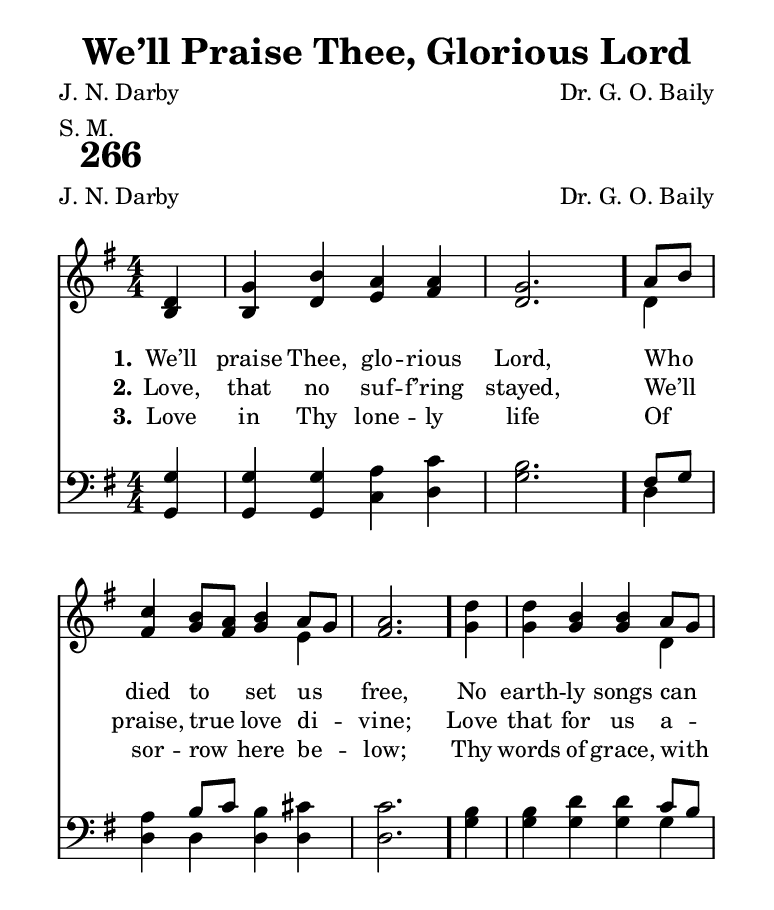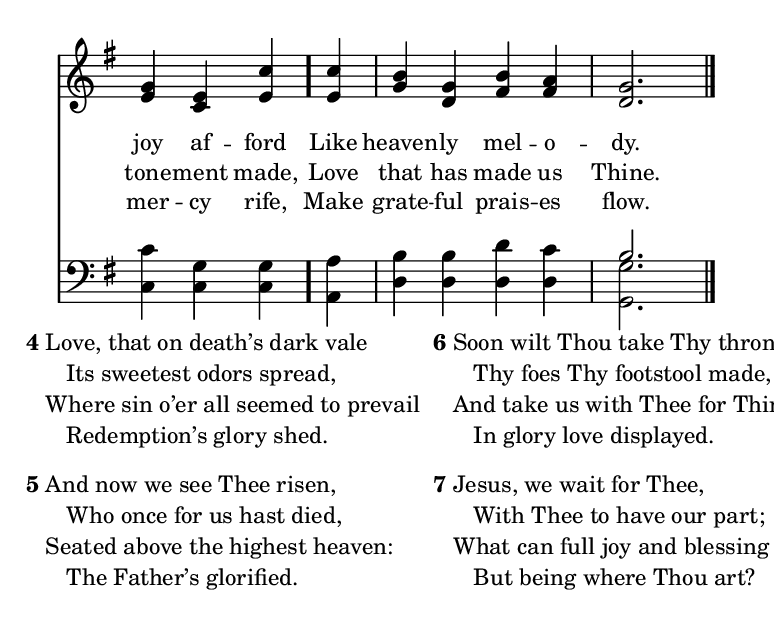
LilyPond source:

\include "common/global.ily"
\paper {
  \include "common/paper.ily"
  ragged-bottom = ##t
  score-markup-spacing.padding = 0.3
  score-markup-spacing.basic-distance = 0.3
  scoreTitleMarkup = \markup {
    \override #'(baseline-skip . 3.5)
    \column {
      \override #'(baseline-skip . 3.5)
      \column {
        \fill-line {
          \huge \larger \larger \bold {
            \concat { "  " \fromproperty #'header:hymnnumber }
            \mytitle
            \null
          }
        }
        \fill-line {
          % no lowering (to save vertical space)
          \fromproperty #'header:poet
          \smaller \bold \mysubtitle
          \fromproperty #'header:composer
        }
      }
    }
  }
}

\header{
  hymnnumber = "266"
  title = "We’ll Praise Thee, Glorious Lord"
  tunename = "Armington"
  meter = "S. M."
  poet = "J. N. Darby"
  composer = "Dr. G. O. Baily"
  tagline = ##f
}

global = {
  \include "common/overrides.ily"
  \override Staff.TimeSignature.style = #'numbered
  \time 4/4
  \override Score.MetronomeMark.transparent = ##t % hide all fermata changes too
  \tempo 4=80
  \key g \major
  \partial 4
  \autoBeamOff
}

notesSoprano = {
\global
\relative c' {

  d4 | g b a a | g2.
  a8[ b] | c4 b8[ a] b4 a8[ g] | a2. \eogbreak
  d4 | d b b a8[ g] | g4 e c'
  c4 | b4 g b a | g2.

  \bar "|."

}
}

notesAlto = {
\global
\relative e' {

  b4 | b d e fis | d2.
  d4 | fis g8[ fis] g4 e | fis2.
  g4 | g g g d | e c e
  e4 | g d fis fis | d2.

}
}

notesTenor = {
\global
\relative a {

  g4 | g g a c | b2.
  fis8[ g] | a4 b8[ c] b4 cis | c2.
  b4 | b d d c8[ b] | c4 g g
  a | b b d c | b2.

}
}

notesBass = {
\global
\relative f, {

  g4 | g g c d | g2.
  d4 | d d d d | d2.
  g4 | g g g g | c, c c
  a4 | d d d d | <g g,>2.

}
}

wordsA = \lyricmode {
\set stanza = "1."

We’ll praise Thee, glo -- rious Lord, \bar "."
Who died to set us free, \bar "."
No earth -- ly songs can joy af -- ford \bar "."
Like heaven -- ly mel -- o -- dy. \bar "."

}

wordsB = \lyricmode {
\set stanza = "2."

Love, that no suf -- f’ring stayed,
We’ll praise, true love di -- vine;
Love that for us a -- tone -- ment made,
Love that has made us Thine.

}

wordsC = \lyricmode {
\set stanza = "3."

Love in Thy lone -- ly life
Of sor -- row here be -- low;
Thy words of grace, with mer -- cy rife,
Make grate -- ful prais -- es flow.

}

wordsD = \markuplist {

\line { Love, that on death’s dark vale }
\line { { \hspace #2 } Its sweetest odors spread, }
\line { Where sin o’er all seemed to prevail }
\line { { \hspace #2 } Redemption’s glory shed. }

}

wordsE = \markuplist {

\line { And now we see Thee risen, }
\line { { \hspace #2 } Who once for us hast died, }
\line { Seated above the highest heaven: }
\line { { \hspace #2 } The Father’s glorified. }

}

wordsF = \markuplist {

\line { Soon wilt Thou take Thy throne, }
\line { { \hspace #2 } Thy foes Thy footstool made, }
\line { And take us with Thee for Thine own, }
\line { { \hspace #2 } In glory love displayed. }

}

wordsG = \markuplist {

\line { Jesus, we wait for Thee, }
\line { { \hspace #2 } With Thee to have our part; }
\line { What can full joy and blessing be }
\line { { \hspace #2 } But being where Thou art? }

}

\score {
  \context ChoirStaff <<
    \context Staff = upper <<
      \set Staff.autoBeaming = ##f
      \set ChoirStaff.systemStartDelimiter = #'SystemStartBar
      \set ChoirStaff.printPartCombineTexts = ##f
      \partcombine #'(2 . 11) \notesSoprano \notesAlto
      \context NullVoice = sopranos { \voiceOne << \notesSoprano >> }
      \context Lyrics = one   \lyricsto sopranos \wordsA
      \context Lyrics = two   \lyricsto sopranos \wordsB
      \context Lyrics = three \lyricsto sopranos \wordsC
    >>
    \context Staff = men <<
      \set Staff.autoBeaming = ##f
      \clef bass
      \set ChoirStaff.printPartCombineTexts = ##f
      \partcombine #'(2 . 11) \notesTenor \notesBass
    >>
  >>
  \layout {
    \include "common/layout.ily"
  }
  \midi{
    \include "common/midi.ily"
  }
}

\noPageBreak

\markup { \fill-line {
  \hspace #0.1
  \column {
  \line{ \bold 4 \column { \wordsD } } \combine \null \vspace #0.4
  \line{ \bold 5 \column { \wordsE } }
  }
  \hspace #0.1
  \column {
  \line{ \bold 6 \column { \wordsF } } \combine \null \vspace #0.4
  \line{ \bold 7 \column { \wordsG } }
  }
  \hspace #0.1
} }

\version "2.19.49"  % necessary for upgrading to future LilyPond versions.

% vi:set et ts=2 sw=2 ai nocindent syntax=lilypond:
